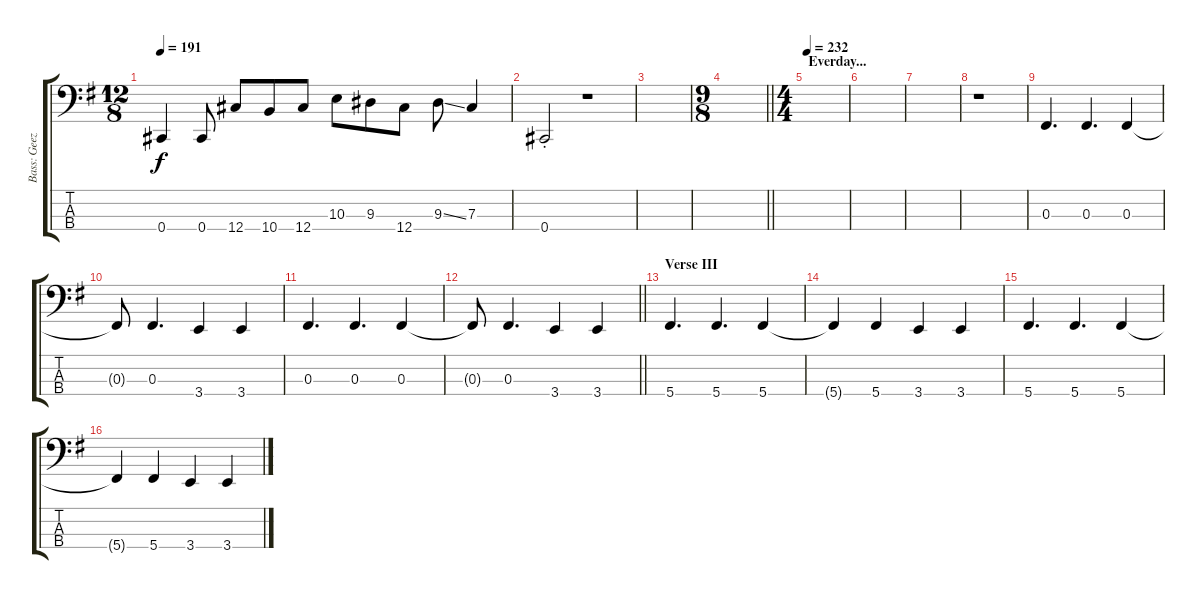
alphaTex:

\track ("Bass: Geezer" "Bass: Geez") {instrument electricbassfinger}
\staff {score tabs}
\tuning (E2 B1 Gb1 Db1) {hide}
\ts (12 8)
\tempo 191
\clef f4
\ks g
0.4.4{dy f} 0.4.8 12.4.8 10.4.8 12.4.8 10.3.8 9.3.8 12.4.8 9.3{ss}.8 7.3.4 |
0.4{st}.2 r.1 |
|
\ts (9 8)
\barLineRight lightlight
|
\ts (4 4)
\section ("" "Everday...")
\tempo 232
|
|
|
r.1 |
0.3.4{d} 0.3.4{d} 0.3.4 |
0.3{t}.8 0.3.4{d} 3.4.4 3.4.4 |
0.3.4{d} 0.3.4{d} 0.3.4 |
\barLineRight lightlight
0.3{t}.8 0.3.4{d} 3.4.4 3.4.4 |
\section ("" "Verse III")
5.4.4{d} 5.4.4{d} 5.4.4 |
5.4{t}.4 5.4.4 3.4.4 3.4.4 |
5.4.4{d} 5.4.4{d} 5.4.4 |
5.4{t}.4 5.4.4 3.4.4 3.4.4
